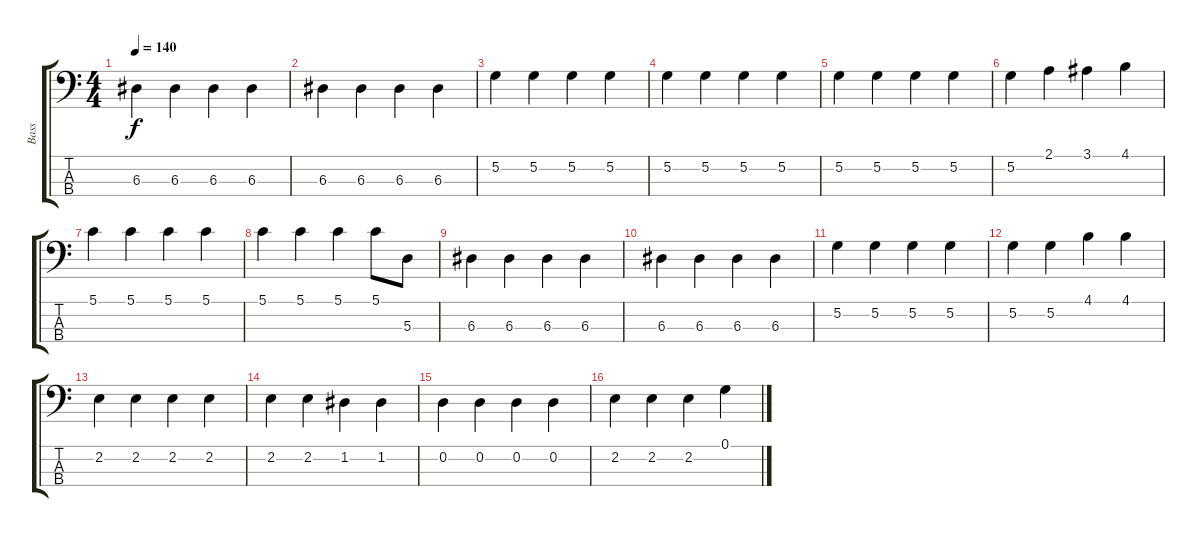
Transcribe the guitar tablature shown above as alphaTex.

\track ("Bass" "Bass") {instrument fretlessbass}
\staff {score tabs}
\tuning (G2 D2 A1 E1) {hide}
\ts (4 4)
\tempo 140
\clef f4
\ks c
6.3.4{dy f} 6.3.4 6.3.4 6.3.4 |
6.3.4 6.3.4 6.3.4 6.3.4 |
5.2.4 5.2.4 5.2.4 5.2.4 |
5.2.4 5.2.4 5.2.4 5.2.4 |
5.2.4 5.2.4 5.2.4 5.2.4 |
5.2.4 2.1.4 3.1.4 4.1.4 |
5.1.4 5.1.4 5.1.4 5.1.4 |
5.1.4 5.1.4 5.1.4 5.1.8 5.3.8 |
6.3.4 6.3.4 6.3.4 6.3.4 |
6.3.4 6.3.4 6.3.4 6.3.4 |
5.2.4 5.2.4 5.2.4 5.2.4 |
5.2.4 5.2.4 4.1.4 4.1.4 |
2.2.4 2.2.4 2.2.4 2.2.4 |
2.2.4 2.2.4 1.2.4 1.2.4 |
0.2.4 0.2.4 0.2.4 0.2.4 |
2.2.4 2.2.4 2.2.4 0.1.4
